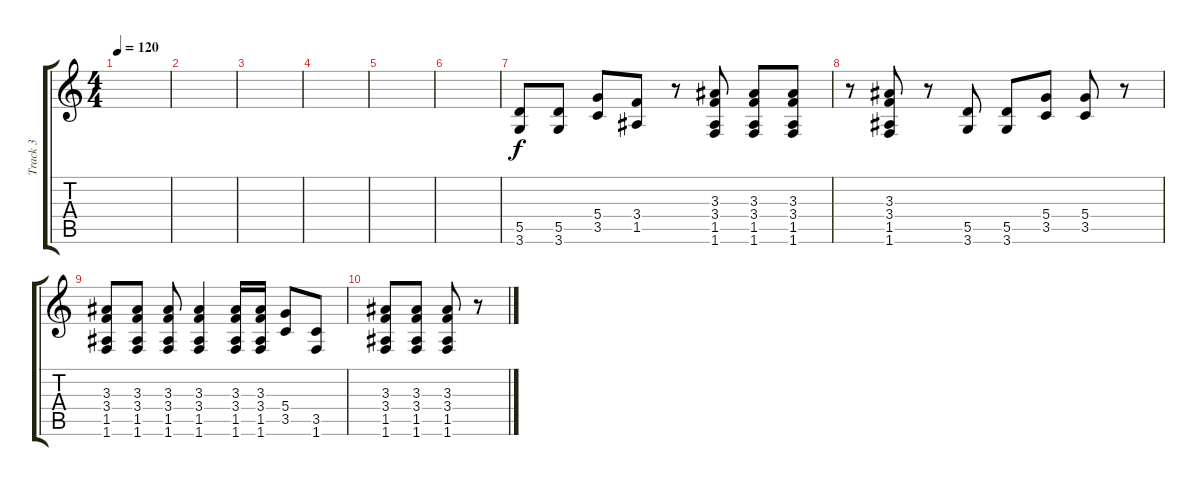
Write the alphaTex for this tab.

\track ("Track 3" "Track 3") {instrument distortionguitar}
\staff {score tabs}
\tuning (E4 B3 G3 D3 A2 E2) {hide}
\ts (4 4)
\tempo 120
\clef g2
\ks c
|
|
|
|
|
|
(5.5 3.6).8 (5.5 3.6).8 (5.4 3.5).8 (3.4 1.5).8 r.8 (3.3 3.4 1.5 1.6).8 (3.3 3.4 1.5 1.6).8 (3.3 3.4 1.5 1.6).8 |
r.8 (3.3 3.4 1.5 1.6).8 r.8 (5.5 3.6).8 (5.5 3.6).8 (5.4 3.5).8 (5.4 3.5).8 r.8 |
(3.3 3.4 1.5 1.6).8 (3.3 3.4 1.5 1.6).8 (3.3 3.4 1.5 1.6).8 (3.3 3.4 1.5 1.6).4 (3.3 3.4 1.5 1.6).16 (3.3 3.4 1.5 1.6).16 (5.4 3.5).8 (3.5 1.6).8 |
(3.3 3.4 1.5 1.6).8 (3.3 3.4 1.5 1.6).8 (3.3 3.4 1.5 1.6).8 r.8
